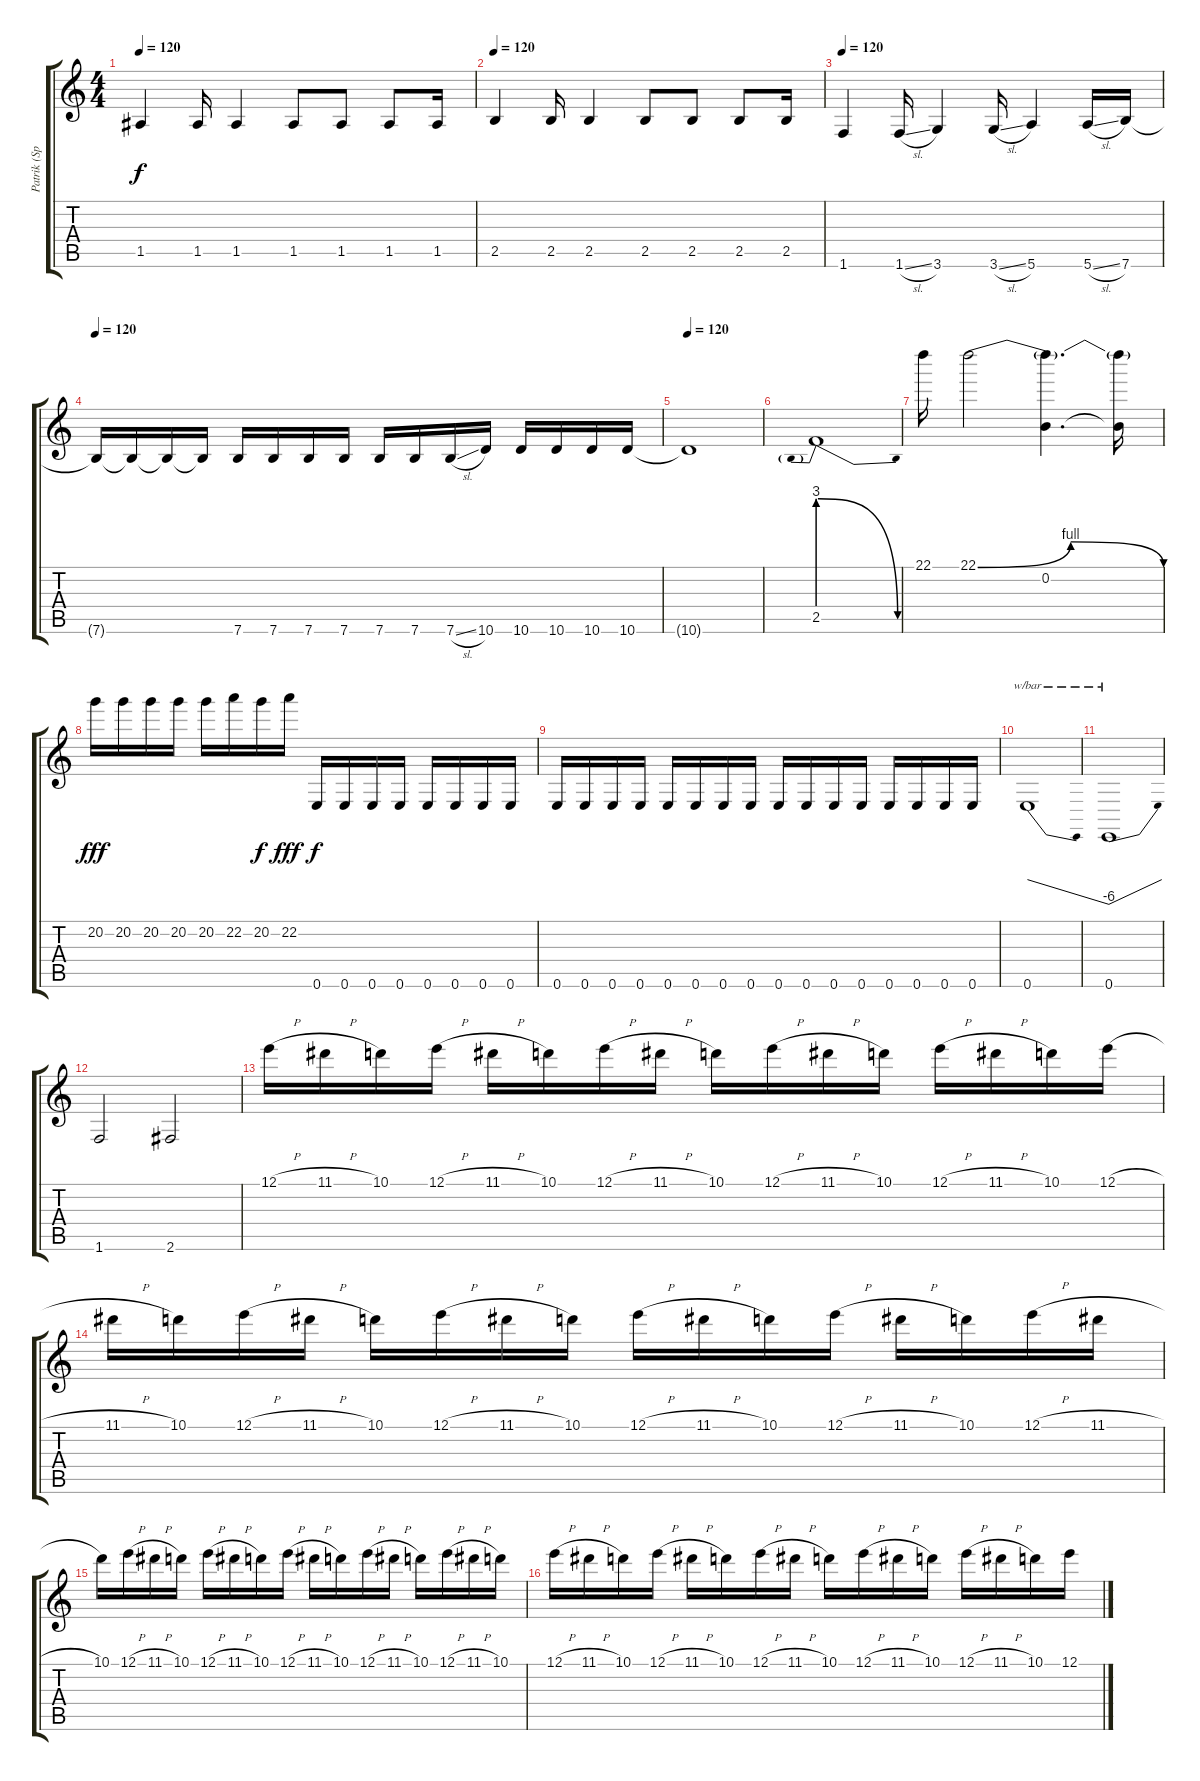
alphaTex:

\track ("Patrik (Speaker: metal)" "Patrik (Sp") {instrument distortionguitar}
\staff {score tabs}
\tuning (E4 B3 G3 D3 A2 E2) {hide}
\ts (4 4)
\tempo 120
\clef g2
\ks c
1.5.4{dy f} 1.5.16 1.5.4 1.5.8 1.5.8 1.5.8 1.5.16 |
\tempo 120
2.5.4 2.5.16 2.5.4 2.5.8 2.5.8 2.5.8 2.5.16 |
\tempo 120
1.6.4 1.6{sl}.16 3.6.4 3.6{sl}.16 5.6.4 5.6{sl}.16 7.6.16 |
\tempo 120
7.6{t}.16 7.6{t}.16 7.6{t}.16 7.6{t}.16 7.6.16 7.6.16 7.6.16 7.6.16 7.6.16 7.6.16 7.6{sl}.16 10.6.16 10.6.16 10.6.16 10.6.16 10.6.16 |
\tempo 120
10.6{t}.1 |
2.5{be (prebendrelease 0 12 60 0)}.1 |
22.1.16 22.1{be (bendrelease 0 0 15 4 45 4 60 0)}.2 (22.1{t} 0.2).4{d} (22.1{t} 0.2{t}).16 |
20.2.16{dy fff} 20.2.16 20.2.16 20.2.16 20.2.16 22.2.16 20.2.16{dy f} 22.2.16{dy fff} 0.6.16{dy f} 0.6.16 0.6.16 0.6.16 0.6.16 0.6.16 0.6.16 0.6.16 |
0.6.16 0.6.16 0.6.16 0.6.16 0.6.16 0.6.16 0.6.16 0.6.16 0.6.16 0.6.16 0.6.16 0.6.16 0.6.16 0.6.16 0.6.16 0.6.16 |
0.6.1{tbe (dive default 0 0 60 -24)} |
0.6.1{tbe (dive default 0 -24 60 0)} |
1.6.2 2.6.2 |
12.1{h}.16 11.1{h}.16 10.1.16 12.1{h}.16 11.1{h}.16 10.1.16 12.1{h}.16 11.1{h}.16 10.1.16 12.1{h}.16 11.1{h}.16 10.1.16 12.1{h}.16 11.1{h}.16 10.1.16 12.1{h}.16 |
11.1{h}.16 10.1.16 12.1{h}.16 11.1{h}.16 10.1.16 12.1{h}.16 11.1{h}.16 10.1.16 12.1{h}.16 11.1{h}.16 10.1.16 12.1{h}.16 11.1{h}.16 10.1.16 12.1{h}.16 11.1{h}.16 |
10.1.16 12.1{h}.16 11.1{h}.16 10.1.16 12.1{h}.16 11.1{h}.16 10.1.16 12.1{h}.16 11.1{h}.16 10.1.16 12.1{h}.16 11.1{h}.16 10.1.16 12.1{h}.16 11.1{h}.16 10.1.16 |
12.1{h}.16 11.1{h}.16 10.1.16 12.1{h}.16 11.1{h}.16 10.1.16 12.1{h}.16 11.1{h}.16 10.1.16 12.1{h}.16 11.1{h}.16 10.1.16 12.1{h}.16 11.1{h}.16 10.1.16 12.1{h}.16
